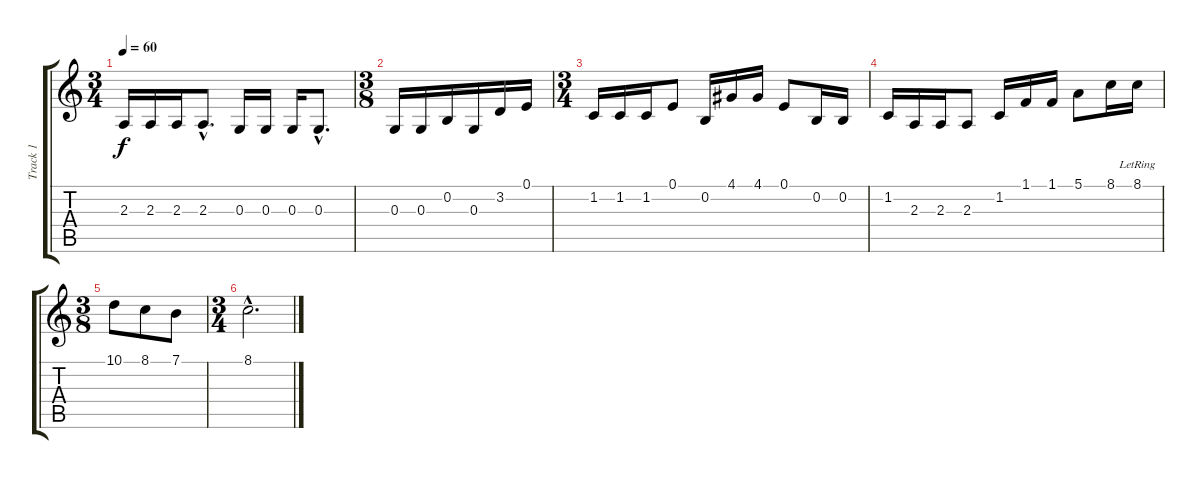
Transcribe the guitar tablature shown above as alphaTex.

\track ("Track 1" "Track 1") {instrument violin}
\staff {score tabs}
\tuning (E4 B3 G3 D3 A2 E2) {hide}
\ts (3 4)
\tempo 60
\clef g2
\ks c
2.3.16{dy f} 2.3.16 2.3.16 2.3{hac}.8{d} 0.3.16 0.3.16 0.3.16 0.3{hac}.8{d} |
\ts (3 8)
0.3.16 0.3.16 0.2.16 0.3.16 3.2.16 0.1.16 |
\ts (3 4)
1.2.16 1.2.16 1.2.16 0.1.8 0.2.16 4.1.16 4.1.16 0.1.8 0.2.16 0.2.16 |
1.2.16 2.3.16 2.3.16 2.3.8 1.2.16 1.1.16 1.1.16 5.1.8 8.1.16 8.1{lr}.16 |
\ts (3 8)
10.1.8 8.1.8 7.1.8 |
\ts (3 4)
8.1{hac}.2{d}
